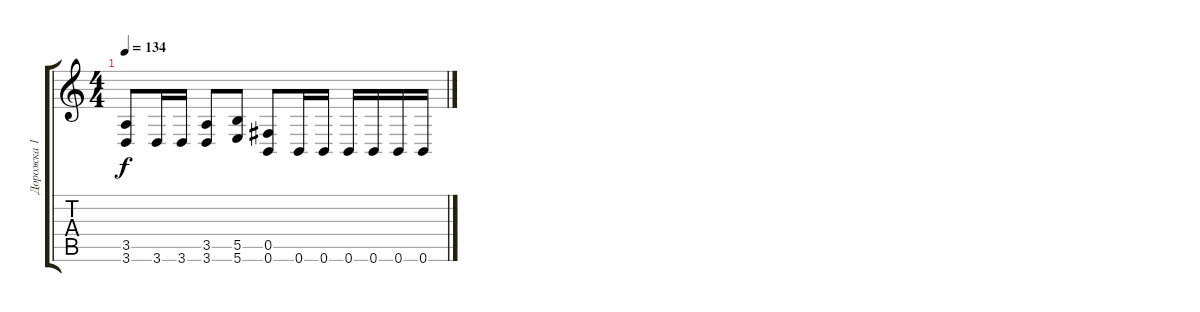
\track ("Дорожка 1" "Дорожка 1") {instrument distortionguitar}
\staff {score tabs}
\tuning (Db4 Ab3 E3 B2 Gb2 B1) {hide}
\ts (4 4)
\tempo 134
\clef g2
\ks c
(3.5 3.6).8{dy f} 3.6.16 3.6.16 (3.5 3.6).8 (5.5 5.6).8 (0.5 0.6).8 0.6.16 0.6.16 0.6.16 0.6.16 0.6.16 0.6.16
